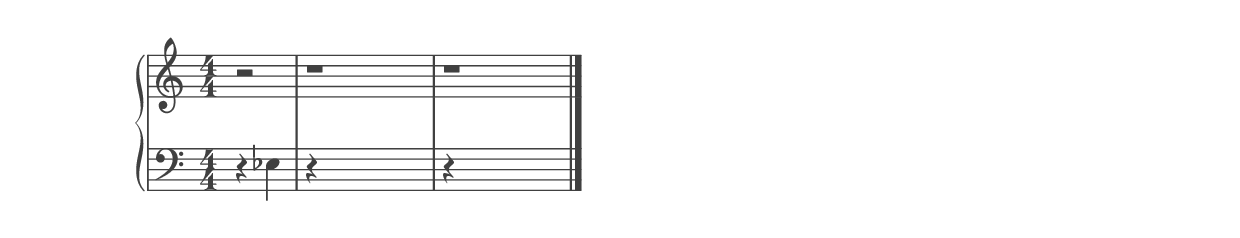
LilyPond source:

%% ----------------------------------------------------------------------------
%% Generated on: 2019 January 05
%% Note Name: E3b
%% Octave: 3
%% Clef: bass
%% Filename: 062-31-3-bass-E3b
%% ----------------------------------------------------------------------------

\version "2.19.82"

\include "../piano_note_colors.ly"

\header {
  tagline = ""
}

upper = {
  \clef treble
  \numericTimeSignature
  % treble note
  r2
  % treble octave (hidden)
  r1
  % treble octave (hidden) repeat
  \unHideNotes
  r1
  \bar "|."
}

lower = {
  \clef bass
  \numericTimeSignature
  % bass note in color
  r4 ees4
  % bass octave (hidden)
  r4 \hideNotes ees,4 ees4 ees'4
  % bass octave (hidden) repeat
  \unHideNotes
  r4 \hideNotes ees,4 ees4 ees'4
}

\score {
  \new PianoStaff <<
    \context Score
    \applyContext #(override-color-for-all-grobs default-black)
    \time 4/4
    \partial 2
    \new Staff = upper { \upper }
    \new Staff = lower { \lower }
  >>
  \layout { }
  \midi { }
}